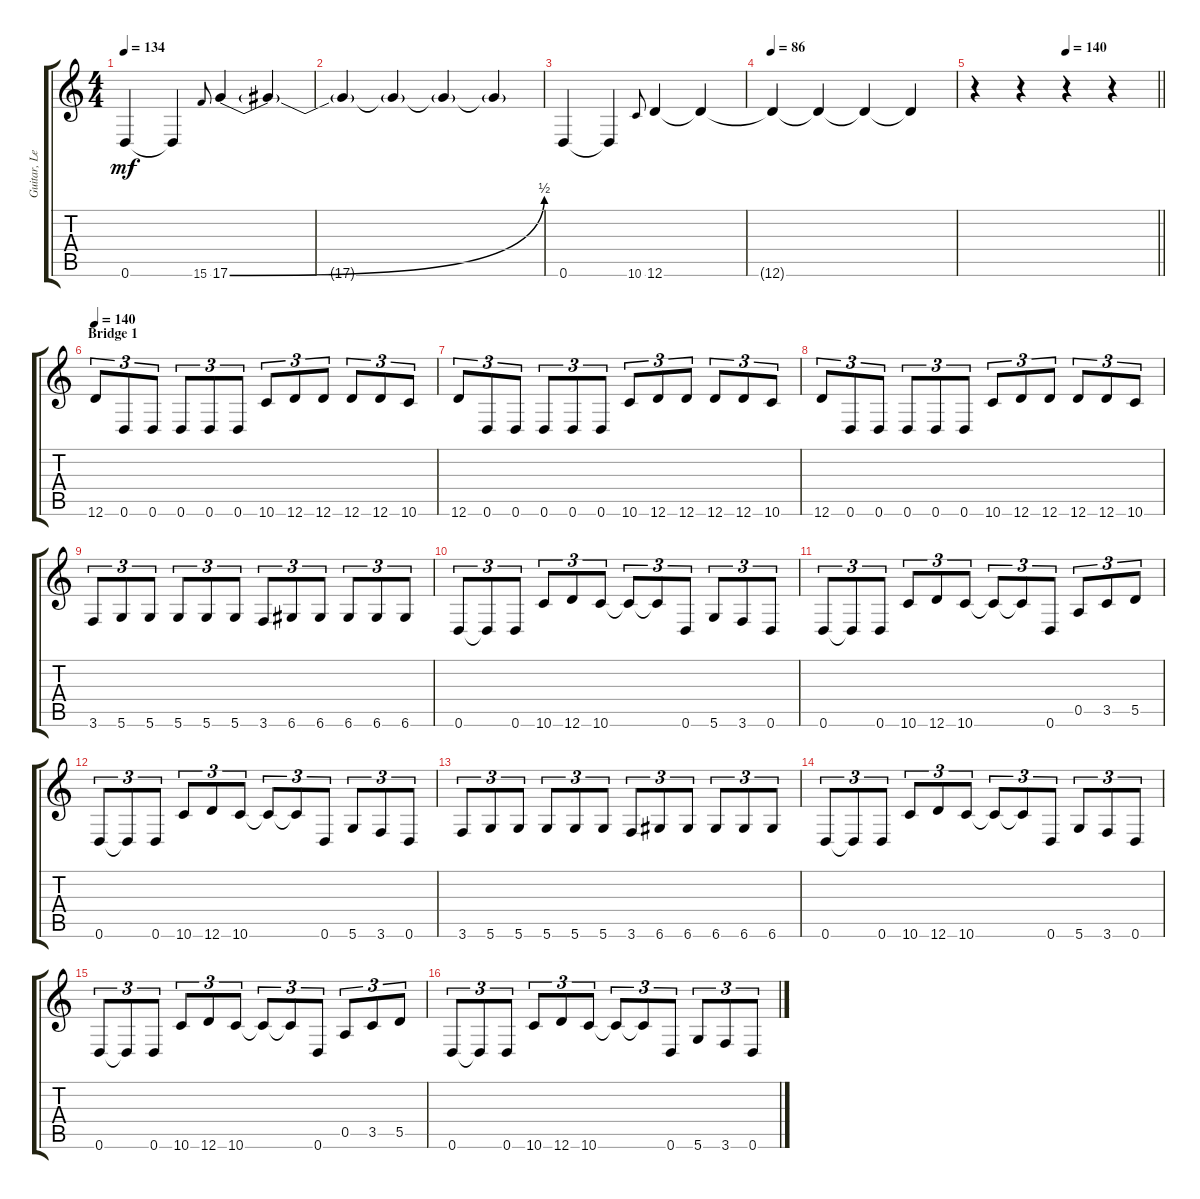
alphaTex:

\track ("Guitar, Lead" "Guitar, Le") {instrument distortionguitar}
\staff {score tabs}
\tuning (E4 B3 G3 D3 A2 D2) {hide}
\ts (4 4)
\tempo 134
\clef g2
\ks c
0.6.4{dy mf} 0.6{t}.4 15.6.8{gr onbeat} 17.6{be (bend 0 0 60 2)}.4 17.6{t}.4 |
17.6{t}.4 17.6{t}.4 17.6{t}.4 17.6{t}.4 |
0.6.4 0.6{t}.4 10.6.8{gr onbeat} 12.6.4 12.6{t}.4 |
\tempo 86
12.6{t}.4 12.6{t}.4 12.6{t}.4 12.6{t}.4 |
\tempo (140 0.5)
\barLineRight lightlight
r.4 r.4 r.4 r.4 |
\section ("" "Bridge 1")
\tempo 140
12.6.8{tu (3 2)} 0.6.8{tu (3 2)} 0.6.8{tu (3 2)} 0.6.8{tu (3 2)} 0.6.8{tu (3 2)} 0.6.8{tu (3 2)} 10.6.8{tu (3 2)} 12.6.8{tu (3 2)} 12.6.8{tu (3 2)} 12.6.8{tu (3 2)} 12.6.8{tu (3 2)} 10.6.8{tu (3 2)} |
12.6.8{tu (3 2)} 0.6.8{tu (3 2)} 0.6.8{tu (3 2)} 0.6.8{tu (3 2)} 0.6.8{tu (3 2)} 0.6.8{tu (3 2)} 10.6.8{tu (3 2)} 12.6.8{tu (3 2)} 12.6.8{tu (3 2)} 12.6.8{tu (3 2)} 12.6.8{tu (3 2)} 10.6.8{tu (3 2)} |
12.6.8{tu (3 2)} 0.6.8{tu (3 2)} 0.6.8{tu (3 2)} 0.6.8{tu (3 2)} 0.6.8{tu (3 2)} 0.6.8{tu (3 2)} 10.6.8{tu (3 2)} 12.6.8{tu (3 2)} 12.6.8{tu (3 2)} 12.6.8{tu (3 2)} 12.6.8{tu (3 2)} 10.6.8{tu (3 2)} |
3.6.8{tu (3 2)} 5.6.8{tu (3 2)} 5.6.8{tu (3 2)} 5.6.8{tu (3 2)} 5.6.8{tu (3 2)} 5.6.8{tu (3 2)} 3.6.8{tu (3 2)} 6.6.8{tu (3 2)} 6.6.8{tu (3 2)} 6.6.8{tu (3 2)} 6.6.8{tu (3 2)} 6.6.8{tu (3 2)} |
0.6.8{tu (3 2)} 0.6{t}.8{tu (3 2)} 0.6.8{tu (3 2)} 10.6.8{tu (3 2)} 12.6.8{tu (3 2)} 10.6.8{tu (3 2)} 10.6{t}.8{tu (3 2)} 10.6{t}.8{tu (3 2)} 0.6.8{tu (3 2)} 5.6.8{tu (3 2)} 3.6.8{tu (3 2)} 0.6.8{tu (3 2)} |
0.6.8{tu (3 2)} 0.6{t}.8{tu (3 2)} 0.6.8{tu (3 2)} 10.6.8{tu (3 2)} 12.6.8{tu (3 2)} 10.6.8{tu (3 2)} 10.6{t}.8{tu (3 2)} 10.6{t}.8{tu (3 2)} 0.6.8{tu (3 2)} 0.5.8{tu (3 2)} 3.5.8{tu (3 2)} 5.5.8{tu (3 2)} |
0.6.8{tu (3 2)} 0.6{t}.8{tu (3 2)} 0.6.8{tu (3 2)} 10.6.8{tu (3 2)} 12.6.8{tu (3 2)} 10.6.8{tu (3 2)} 10.6{t}.8{tu (3 2)} 10.6{t}.8{tu (3 2)} 0.6.8{tu (3 2)} 5.6.8{tu (3 2)} 3.6.8{tu (3 2)} 0.6.8{tu (3 2)} |
3.6.8{tu (3 2)} 5.6.8{tu (3 2)} 5.6.8{tu (3 2)} 5.6.8{tu (3 2)} 5.6.8{tu (3 2)} 5.6.8{tu (3 2)} 3.6.8{tu (3 2)} 6.6.8{tu (3 2)} 6.6.8{tu (3 2)} 6.6.8{tu (3 2)} 6.6.8{tu (3 2)} 6.6.8{tu (3 2)} |
0.6.8{tu (3 2)} 0.6{t}.8{tu (3 2)} 0.6.8{tu (3 2)} 10.6.8{tu (3 2)} 12.6.8{tu (3 2)} 10.6.8{tu (3 2)} 10.6{t}.8{tu (3 2)} 10.6{t}.8{tu (3 2)} 0.6.8{tu (3 2)} 5.6.8{tu (3 2)} 3.6.8{tu (3 2)} 0.6.8{tu (3 2)} |
0.6.8{tu (3 2)} 0.6{t}.8{tu (3 2)} 0.6.8{tu (3 2)} 10.6.8{tu (3 2)} 12.6.8{tu (3 2)} 10.6.8{tu (3 2)} 10.6{t}.8{tu (3 2)} 10.6{t}.8{tu (3 2)} 0.6.8{tu (3 2)} 0.5.8{tu (3 2)} 3.5.8{tu (3 2)} 5.5.8{tu (3 2)} |
0.6.8{tu (3 2)} 0.6{t}.8{tu (3 2)} 0.6.8{tu (3 2)} 10.6.8{tu (3 2)} 12.6.8{tu (3 2)} 10.6.8{tu (3 2)} 10.6{t}.8{tu (3 2)} 10.6{t}.8{tu (3 2)} 0.6.8{tu (3 2)} 5.6.8{tu (3 2)} 3.6.8{tu (3 2)} 0.6.8{tu (3 2)}
